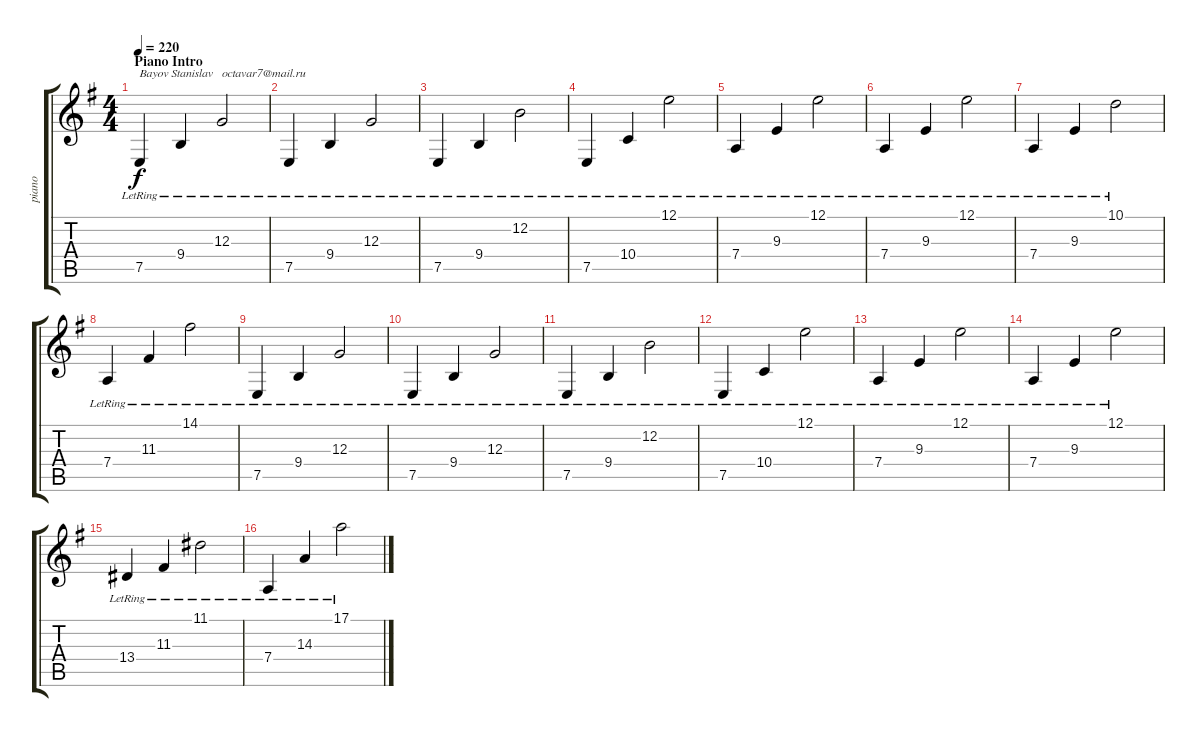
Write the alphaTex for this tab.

\track ("piano" "piano") {instrument acousticgrandpiano}
\staff {score tabs}
\tuning (E4 B3 G3 D3 A2 E2) {hide}
\ts (4 4)
\section ("" "Piano Intro")
\tempo 220
\clef g2
\ks eminor
7.5{lr}.4{txt "Bayov Stanislav   octavar7@mail.ru" dy f instrument acousticgrandpiano} 9.4{lr}.4 12.3{lr}.2 |
7.5{lr}.4 9.4{lr}.4 12.3{lr}.2 |
7.5{lr}.4 9.4{lr}.4 12.2{lr}.2 |
7.5{lr}.4 10.4{lr}.4 12.1{lr}.2 |
7.4{lr}.4 9.3{lr}.4 12.1{lr}.2 |
7.4{lr}.4 9.3{lr}.4 12.1{lr}.2 |
7.4{lr}.4 9.3{lr}.4 10.1{lr}.2 |
7.4{lr}.4 11.3{lr}.4 14.1{lr}.2 |
7.5{lr}.4 9.4{lr}.4 12.3{lr}.2 |
7.5{lr}.4 9.4{lr}.4 12.3{lr}.2 |
7.5{lr}.4 9.4{lr}.4 12.2{lr}.2 |
7.5{lr}.4 10.4{lr}.4 12.1{lr}.2 |
7.4{lr}.4 9.3{lr}.4 12.1{lr}.2 |
7.4{lr}.4 9.3{lr}.4 12.1{lr}.2 |
13.4{lr}.4 11.3{lr}.4 11.1{lr}.2 |
7.4{lr}.4 14.3{lr}.4 17.1{lr}.2
